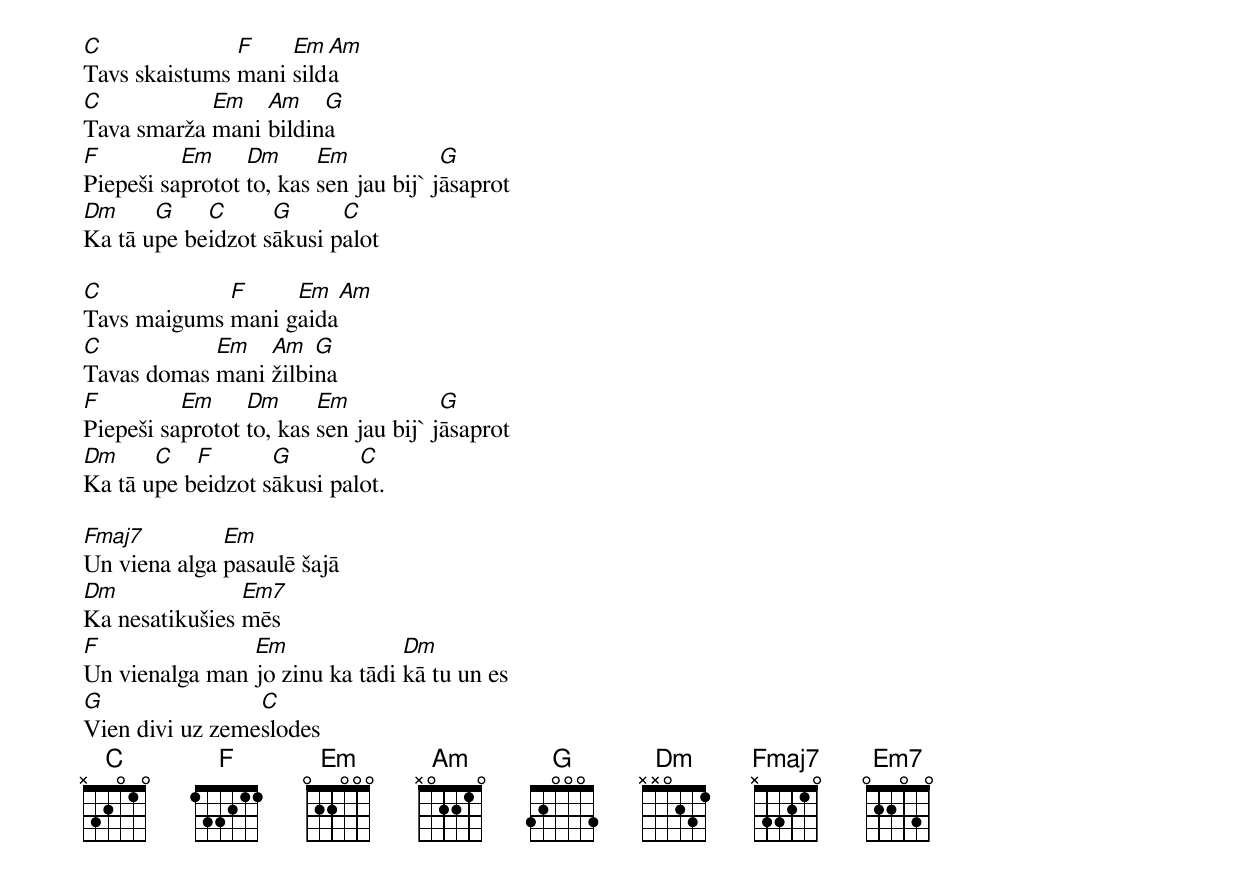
C              F    Em  Am
Tavs skaistums mani silda
C           Em   Am    G
Tava smarža mani bildina
F         Em     Dm      Em            G
Piepeši saprotot to, kas sen jau bij` jāsaprot
Dm     G    C      G      C
Ka tā upe beidzot sākusi palot

C            F     Em  Am
Tavs maigums mani gaida
C           Em   Am   G
Tavas domas mani žilbina
F         Em     Dm      Em            G
Piepeši saprotot to, kas sen jau bij` jāsaprot
Dm     C   F       G        C
Ka tā upe beidzot sākusi palot.

Fmaj7         Em
Un viena alga pasaulē šajā
Dm              Em7
Ka nesatikušies mēs
F               Em              Dm
Un vienalga man jo zinu ka tādi kā tu un es
G                C
Vien divi uz zemeslodes
